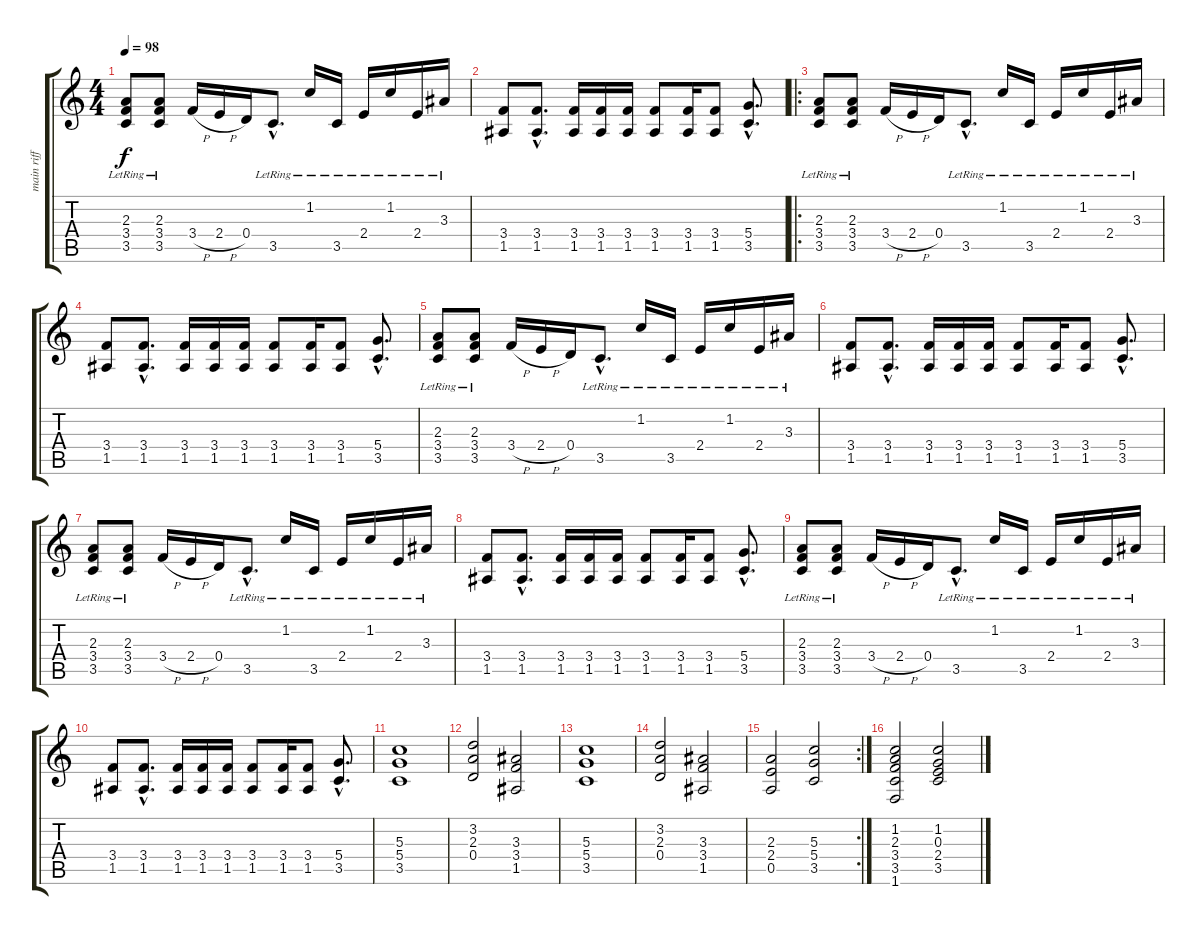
\track ("main riff" "main riff") {instrument distortionguitar}
\staff {score tabs}
\tuning (E4 B3 G3 D3 A2 E2) {hide}
\ts (4 4)
\tempo 98
\clef g2
\ks c
(2.3{lr} 3.4 3.5{lr}).8{dy f instrument distortionguitar} (2.3 3.4 3.5{lr}).8 3.4{h}.16 2.4{h}.16 0.4.16 3.5{hac lr}.8{d} 1.2{lr}.16 3.5{lr}.16 2.4{lr}.16 1.2{lr}.16 2.4{lr}.16 3.3{lr}.16 |
(3.4 1.5).8 (3.4{hac} 1.5{hac}).8{d} (3.4 1.5).16 (3.4 1.5).16 (3.4 1.5).16 (3.4 1.5).8 (3.4 1.5).16 (3.4 1.5).8 (5.4{hac} 3.5{hac}).8{d} |
\ro
(2.3{lr} 3.4 3.5{lr}).8 (2.3 3.4 3.5{lr}).8 3.4{h}.16 2.4{h}.16 0.4.16 3.5{hac lr}.8{d} 1.2{lr}.16 3.5{lr}.16 2.4{lr}.16 1.2{lr}.16 2.4{lr}.16 3.3{lr}.16 |
(3.4 1.5).8 (3.4{hac} 1.5{hac}).8{d} (3.4 1.5).16 (3.4 1.5).16 (3.4 1.5).16 (3.4 1.5).8 (3.4 1.5).16 (3.4 1.5).8 (5.4{hac} 3.5{hac}).8{d} |
(2.3{lr} 3.4 3.5{lr}).8 (2.3 3.4 3.5{lr}).8 3.4{h}.16 2.4{h}.16 0.4.16 3.5{hac lr}.8{d} 1.2{lr}.16 3.5{lr}.16 2.4{lr}.16 1.2{lr}.16 2.4{lr}.16 3.3{lr}.16 |
(3.4 1.5).8 (3.4{hac} 1.5{hac}).8{d} (3.4 1.5).16 (3.4 1.5).16 (3.4 1.5).16 (3.4 1.5).8 (3.4 1.5).16 (3.4 1.5).8 (5.4{hac} 3.5{hac}).8{d} |
(2.3{lr} 3.4 3.5{lr}).8 (2.3 3.4 3.5{lr}).8 3.4{h}.16 2.4{h}.16 0.4.16 3.5{hac lr}.8{d} 1.2{lr}.16 3.5{lr}.16 2.4{lr}.16 1.2{lr}.16 2.4{lr}.16 3.3{lr}.16 |
(3.4 1.5).8 (3.4{hac} 1.5{hac}).8{d} (3.4 1.5).16 (3.4 1.5).16 (3.4 1.5).16 (3.4 1.5).8 (3.4 1.5).16 (3.4 1.5).8 (5.4{hac} 3.5{hac}).8{d} |
(2.3{lr} 3.4 3.5{lr}).8 (2.3 3.4 3.5{lr}).8 3.4{h}.16 2.4{h}.16 0.4.16 3.5{hac lr}.8{d} 1.2{lr}.16 3.5{lr}.16 2.4{lr}.16 1.2{lr}.16 2.4{lr}.16 3.3{lr}.16 |
(3.4 1.5).8 (3.4{hac} 1.5{hac}).8{d} (3.4 1.5).16 (3.4 1.5).16 (3.4 1.5).16 (3.4 1.5).8 (3.4 1.5).16 (3.4 1.5).8 (5.4{hac} 3.5{hac}).8{d} |
(5.3 5.4 3.5).1 |
(3.2 2.3 0.4).2 (3.3 3.4 1.5).2 |
(5.3 5.4 3.5).1 |
(3.2 2.3 0.4).2 (3.3 3.4 1.5).2 |
\rc 2
(2.3 2.4 0.5).2 (5.3 5.4 3.5).2 |
(1.2 2.3 3.4 3.5 1.6).2{volume 16} (1.2 0.3 2.4 3.5).2{volume 16}
